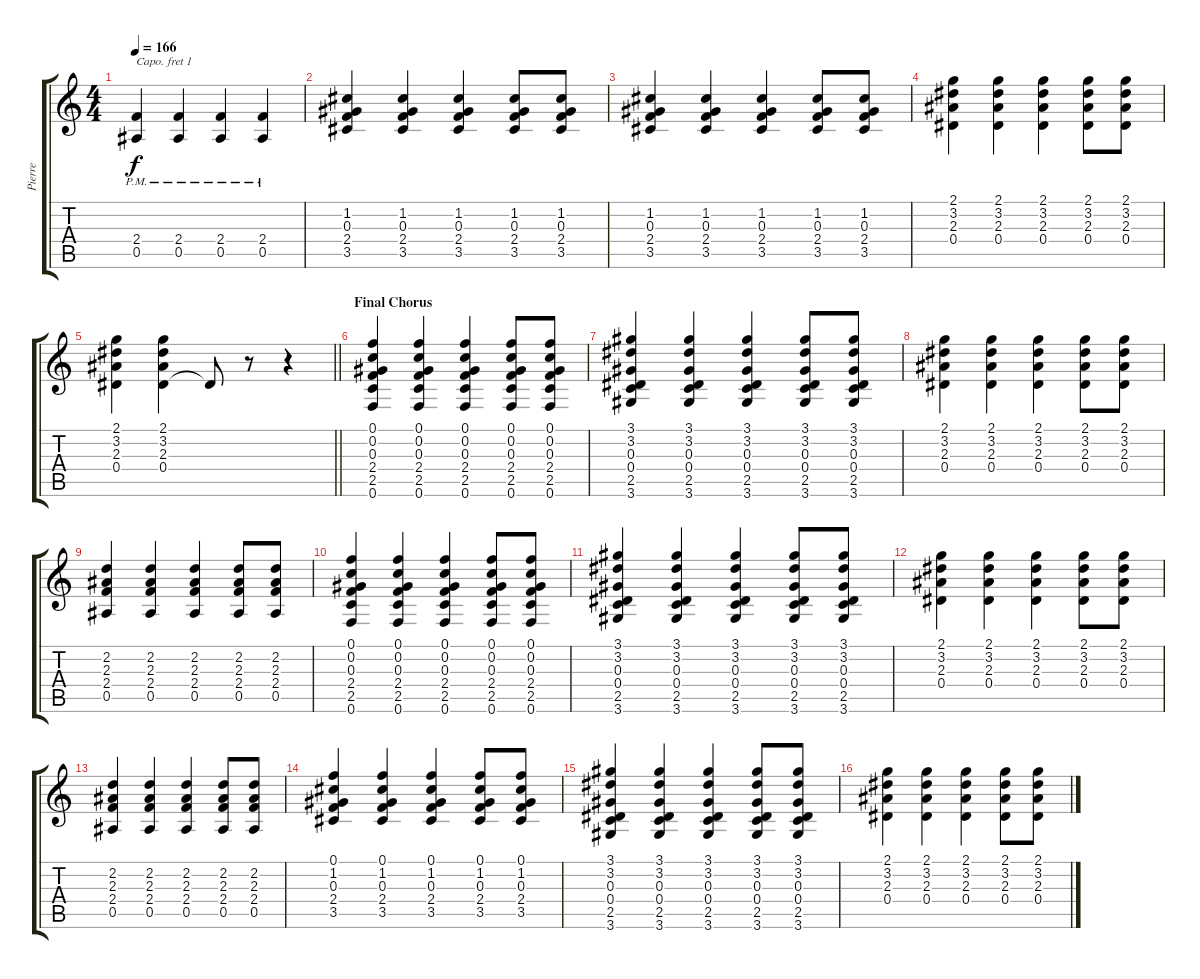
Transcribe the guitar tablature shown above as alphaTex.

\track ("Pierre" "Pierre") {instrument acousticguitarsteel}
\staff {score tabs}
\capo 1
\tuning (E4 B3 G3 D3 A2 E2) {hide}
\ts (4 4)
\tempo 166
\clef g2
\ks c
(2.4 0.5{pm}).4{dy f} (2.4 0.5{pm}).4 (2.4 0.5{pm}).4 (2.4 0.5{pm}).4 |
(1.2 0.3 2.4 3.5).4 (1.2 0.3 2.4 3.5).4 (1.2 0.3 2.4 3.5).4 (1.2 0.3 2.4 3.5).8 (1.2 0.3 2.4 3.5).8 |
(1.2 0.3 2.4 3.5).4 (1.2 0.3 2.4 3.5).4 (1.2 0.3 2.4 3.5).4 (1.2 0.3 2.4 3.5).8 (1.2 0.3 2.4 3.5).8 |
(2.1 3.2 2.3 0.4).4 (2.1 3.2 2.3 0.4).4 (2.1 3.2 2.3 0.4).4 (2.1 3.2 2.3 0.4).8 (2.1 3.2 2.3 0.4).8 |
\barLineRight lightlight
(2.1 3.2 2.3 0.4).4 (2.1 3.2 2.3 0.4).4 0.4{t}.8 r.8 r.4 |
\section ("" "Final Chorus")
(0.1 0.2 0.3 2.4 2.5 0.6).4 (0.1 0.2 0.3 2.4 2.5 0.6).4 (0.1 0.2 0.3 2.4 2.5 0.6).4 (0.1 0.2 0.3 2.4 2.5 0.6).8 (0.1 0.2 0.3 2.4 2.5 0.6).8 |
(3.1 3.2 0.3 0.4 2.5 3.6).4 (3.1 3.2 0.3 0.4 2.5 3.6).4 (3.1 3.2 0.3 0.4 2.5 3.6).4 (3.1 3.2 0.3 0.4 2.5 3.6).8 (3.1 3.2 0.3 0.4 2.5 3.6).8 |
(2.1 3.2 2.3 0.4).4 (2.1 3.2 2.3 0.4).4 (2.1 3.2 2.3 0.4).4 (2.1 3.2 2.3 0.4).8 (2.1 3.2 2.3 0.4).8 |
(2.2 2.3 2.4 0.5).4 (2.2 2.3 2.4 0.5).4 (2.2 2.3 2.4 0.5).4 (2.2 2.3 2.4 0.5).8 (2.2 2.3 2.4 0.5).8 |
(0.1 0.2 0.3 2.4 2.5 0.6).4 (0.1 0.2 0.3 2.4 2.5 0.6).4 (0.1 0.2 0.3 2.4 2.5 0.6).4 (0.1 0.2 0.3 2.4 2.5 0.6).8 (0.1 0.2 0.3 2.4 2.5 0.6).8 |
(3.1 3.2 0.3 0.4 2.5 3.6).4 (3.1 3.2 0.3 0.4 2.5 3.6).4 (3.1 3.2 0.3 0.4 2.5 3.6).4 (3.1 3.2 0.3 0.4 2.5 3.6).8 (3.1 3.2 0.3 0.4 2.5 3.6).8 |
(2.1 3.2 2.3 0.4).4 (2.1 3.2 2.3 0.4).4 (2.1 3.2 2.3 0.4).4 (2.1 3.2 2.3 0.4).8 (2.1 3.2 2.3 0.4).8 |
(2.2 2.3 2.4 0.5).4 (2.2 2.3 2.4 0.5).4 (2.2 2.3 2.4 0.5).4 (2.2 2.3 2.4 0.5).8 (2.2 2.3 2.4 0.5).8 |
(0.1 1.2 0.3 2.4 3.5).4 (0.1 1.2 0.3 2.4 3.5).4 (0.1 1.2 0.3 2.4 3.5).4 (0.1 1.2 0.3 2.4 3.5).8 (0.1 1.2 0.3 2.4 3.5).8 |
(3.1 3.2 0.3 0.4 2.5 3.6).4 (3.1 3.2 0.3 0.4 2.5 3.6).4 (3.1 3.2 0.3 0.4 2.5 3.6).4 (3.1 3.2 0.3 0.4 2.5 3.6).8 (3.1 3.2 0.3 0.4 2.5 3.6).8 |
(2.1 3.2 2.3 0.4).4 (2.1 3.2 2.3 0.4).4 (2.1 3.2 2.3 0.4).4 (2.1 3.2 2.3 0.4).8 (2.1 3.2 2.3 0.4).8
